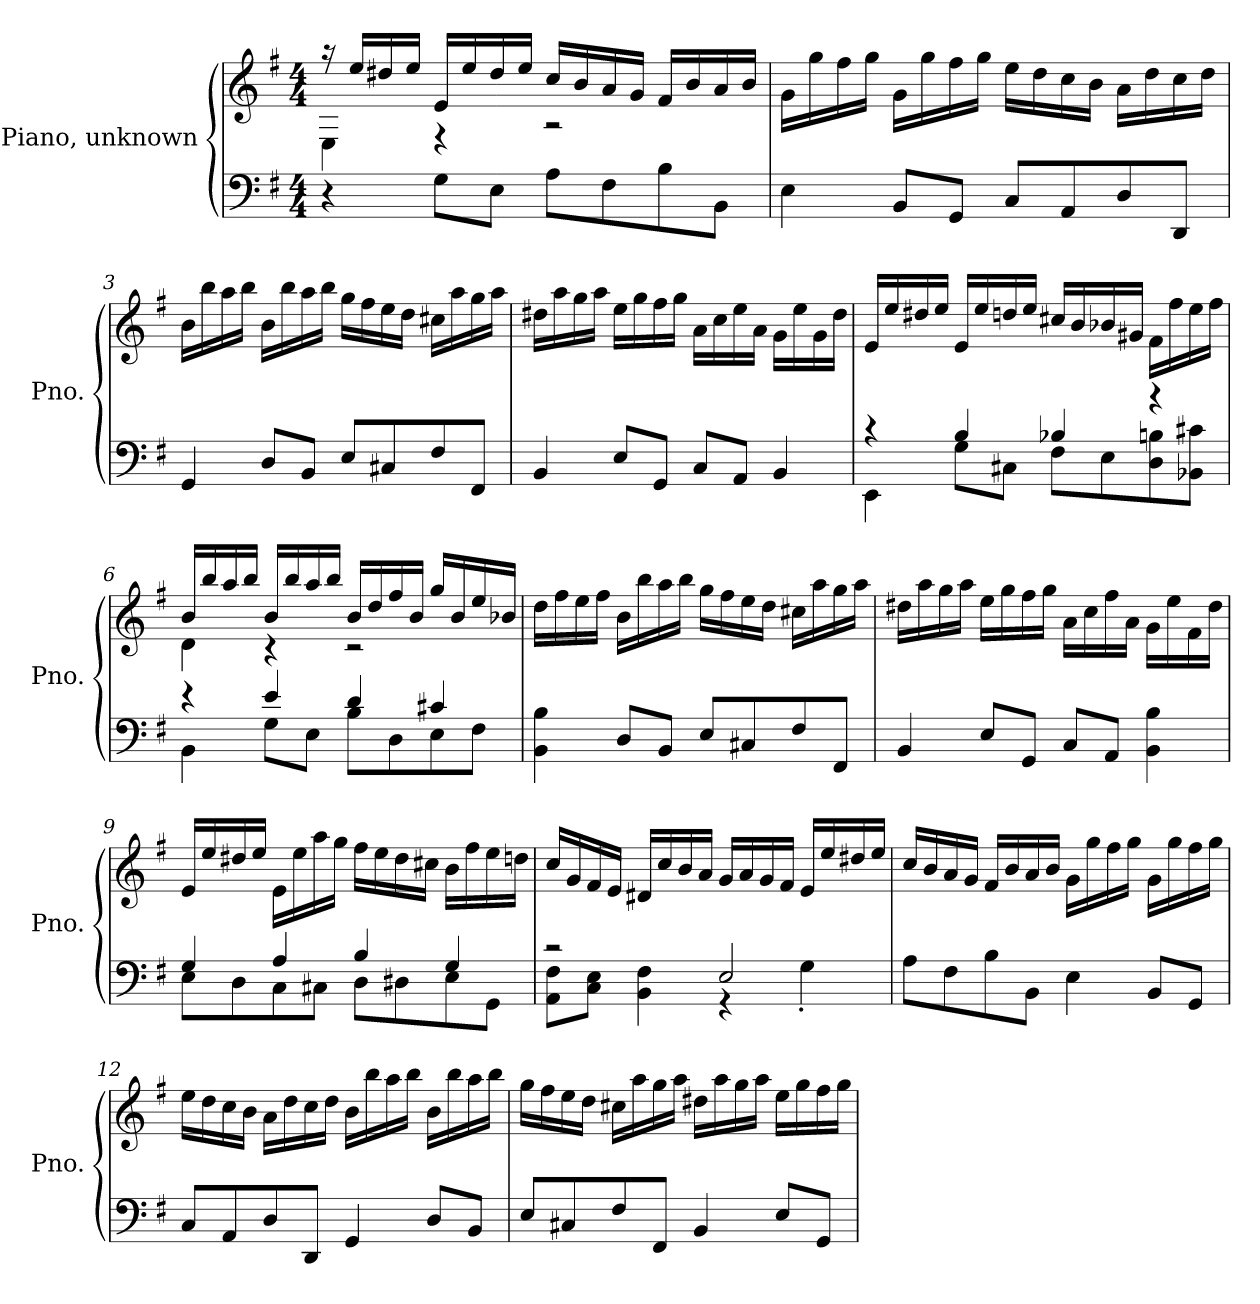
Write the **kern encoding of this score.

**kern	**kern
*part1	*part1
*staff2	*staff1
*I"Piano, unknown	*
*I'Pno.	*
*clefF4	*clefG2
*k[f#]	*k[f#]
*M4/4	*M4/4
*MM120	*MM120
=1	=1
*	*^
4r	16r	4E\
.	16ee/LL	.
.	16dd#X/	.
.	16ee/JJ	.
8G\L	16e/LL	4r
.	16ee/	.
8E\J	16dd#/	.
.	16ee/JJ	.
8A\L	16cc/LL	2r
.	16b/	.
8F#\	16a/	.
.	16g/JJ	.
8B\	16f#/LL	.
.	16b/	.
8BB\J	16a/	.
.	16b/JJ	.
*	*v	*v
=2	=2
4E\	16g\LL
.	16gg\
.	16ff#\
.	16gg\JJ
8BB/L	16g\LL
.	16gg\
8GG/J	16ff#\
.	16gg\JJ
8C/L	16ee\LL
.	16dd\
8AA/	16cc\
.	16b\JJ
8D/	16a\LL
.	16dd\
8DD/J	16cc\
.	16dd\JJ
!!LO:LB:g=z
=3	=3
4GG/	16b\LL
.	16bb\
.	16aa\
.	16bb\JJ
8D/L	16b\LL
.	16bb\
8BB/J	16aa\
.	16bb\JJ
8E/L	16gg\LL
.	16ff#\
8C#X/	16ee\
.	16dd\JJ
8F#/	16cc#X\LL
.	16aa\
8FF#/J	16gg\
.	16aa\JJ
=4	=4
4BB/	16dd#X\LL
.	16aa\
.	16gg\
.	16aa\JJ
8E/L	16ee\LL
.	16gg\
8GG/J	16ff#\
.	16gg\JJ
8C/L	16a\LL
.	16cc\
8AA/J	16ee\
.	16a\JJ
4BB/	16g\LL
.	16ee\
.	16g\
.	16dd#\JJ
!!LO:LB:g=z
=5	=5
*^	*
4r	4EE\	16e/LL
.	.	16ee/
.	.	16dd#X/
.	.	16ee/JJ
4B/	8G\L	16e/LL
.	.	16ee/
.	8C#X\J	16ddn/
.	.	16ee/JJ
4B-X/	8F#\L	16cc#X/LL
.	.	16b/
.	8E\	16b-X/
.	.	16g#X/JJ
4r	8D\ 8Bn\	16f#\LL
.	.	16ff#\
.	8BB-X\ 8c#X\J	16ee\
.	.	16ff#\JJ
=6	=6	=6
*	*	*^
4r	4BB\	16b/LL	4d\
.	.	16bb/	.
.	.	16aa/	.
.	.	16bb/JJ	.
4e/	8G\L	16b/LL	4r
.	.	16bb/	.
.	8E\J	16aa/	.
.	.	16bb/JJ	.
4d/	8B\L	16b/LL	2r
.	.	16dd/	.
.	8D\	16ff#/	.
.	.	16b/JJ	.
4c#X/	8E\	16gg/LL	.
.	.	16b/	.
.	8F#\J	16ee/	.
.	.	16b-X/JJ	.
*v	*v	*	*
*	*v	*v
!!LO:LB:g=z
=7	=7
4BB\ 4B\	16dd\LL
.	16ff#\
.	16ee\
.	16ff#\JJ
8D/L	16b\LL
.	16bb\
8BB/J	16aa\
.	16bb\JJ
8E/L	16gg\LL
.	16ff#\
8C#X/	16ee\
.	16dd\JJ
8F#/	16cc#X\LL
.	16aa\
8FF#/J	16gg\
.	16aa\JJ
=8	=8
4BB/	16dd#X\LL
.	16aa\
.	16gg\
.	16aa\JJ
8E/L	16ee\LL
.	16gg\
8GG/J	16ff#\
.	16gg\JJ
8C/L	16a\LL
.	16cc\
8AA/J	16ff#\
.	16a\JJ
4BB\ 4B\	16g\LL
.	16ee\
.	16f#\
.	16dd#\JJ
!!LO:LB:g=z
=9	=9
*^	*
4G/	8E\L	16e/LL
.	.	16ee/
.	8D\	16dd#X/
.	.	16ee/JJ
4A/	8C\	16e\LL
.	.	16ee\
.	8C#X\J	16aa\
.	.	16gg\JJ
4B/	8D\L	16ff#\LL
.	.	16ee\
.	8D#X\	16dd#\
.	.	16cc#X\JJ
4G/	8E\	16b\LL
.	.	16ff#\
.	8GG\J	16ee\
.	.	16ddn\JJ
=10	=10	=10
2r	8AA\ 8F#\L	16cc/LL
.	.	16g/
.	8C\ 8E\J	16f#/
.	.	16e/JJ
.	4BB\ 4F#\	16d#X/LL
.	.	16cc/
.	.	16b/
.	.	16a/JJ
2E/	4r	16g/LL
.	.	16a/
.	.	16g/
.	.	16f#/JJ
.	4G'\	16e/LL
.	.	16ee/
.	.	16dd#X/
.	.	16ee/JJ
*v	*v	*
!!LO:LB:g=z
=11	=11
8A\L	16cc/LL
.	16b/
8F#\	16a/
.	16g/JJ
8B\	16f#/LL
.	16b/
8BB\J	16a/
.	16b/JJ
4E\	16g\LL
.	16gg\
.	16ff#\
.	16gg\JJ
8BB/L	16g\LL
.	16gg\
8GG/J	16ff#\
.	16gg\JJ
=12	=12
8C/L	16ee\LL
.	16dd\
8AA/	16cc\
.	16b\JJ
8D/	16a\LL
.	16dd\
8DD/J	16cc\
.	16dd\JJ
4GG/	16b\LL
.	16bb\
.	16aa\
.	16bb\JJ
8D/L	16b\LL
.	16bb\
8BB/J	16aa\
.	16bb\JJ
!!LO:PB:g=z
=13	=13
8E/L	16gg\LL
.	16ff#\
8C#X/	16ee\
.	16dd\JJ
8F#/	16cc#X\LL
.	16aa\
8FF#/J	16gg\
.	16aa\JJ
4BB/	16dd#X\LL
.	16aa\
.	16gg\
.	16aa\JJ
8E/L	16ee\LL
.	16gg\
8GG/J	16ff#\
.	16gg\JJ
=	=
*-	*-
